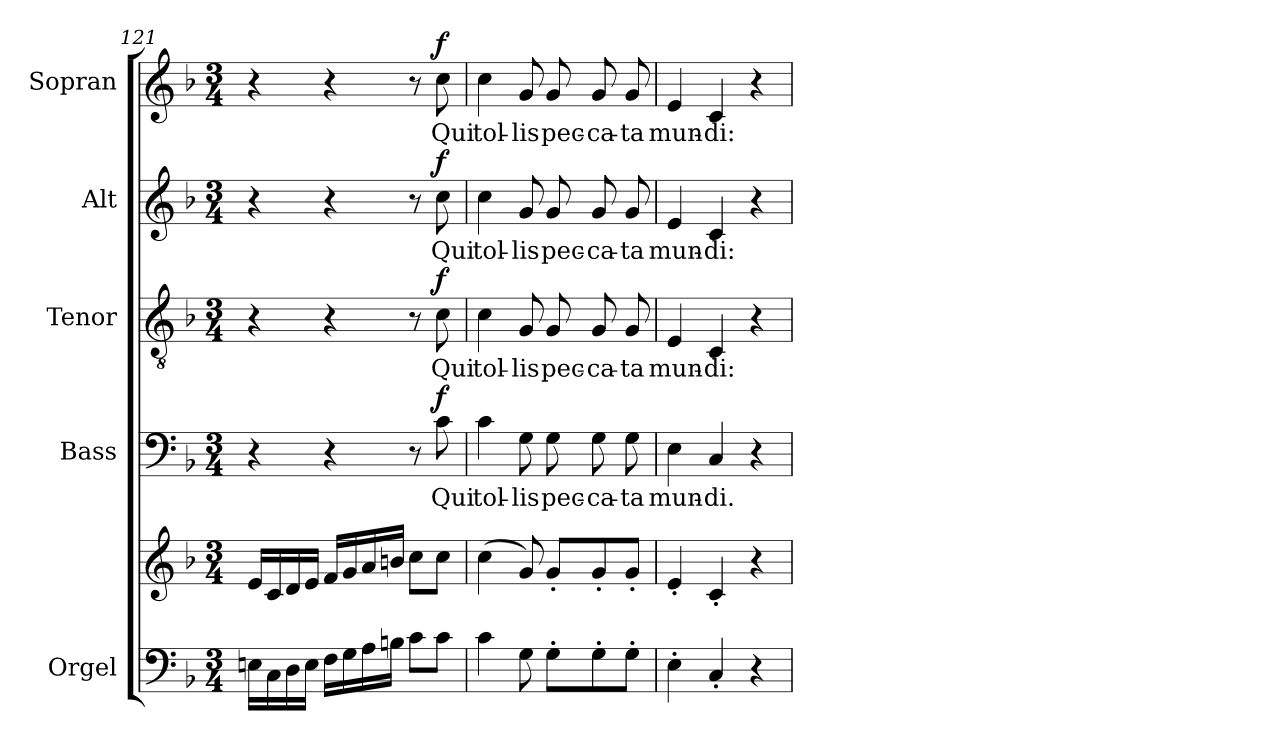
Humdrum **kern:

**kern	**kern	**kern	**text	**dynam	**kern	**text	**dynam	**kern	**text	**dynam	**kern	**text	**dynam
*part5	*part5	*part4	*part4	*part4	*part3	*part3	*part3	*part2	*part2	*part2	*part1	*part1	*part1
*staff6	*staff5	*staff4	*staff4	*staff4	*staff3	*staff3	*staff3	*staff2	*staff2	*staff2	*staff1	*staff1	*staff1
*I"Orgel	*	*I"Bass	*	*	*I"Tenor	*	*	*I"Alt	*	*	*I"Sopran	*	*
*I'Org.	*	*I'B.	*	*	*I'T.	*	*	*I'A.	*	*	*I'S.	*	*
*clefF4	*clefG2	*clefF4	*	*	*clefGv2	*	*	*clefG2	*	*	*clefG2	*	*
*k[b-]	*k[b-]	*k[b-]	*	*	*k[b-]	*	*	*k[b-]	*	*	*k[b-]	*	*
*F:	*F:	*F:	*	*	*F:	*	*	*F:	*	*	*F:	*	*
*M3/4	*M3/4	*M3/4	*	*	*M3/4	*	*	*M3/4	*	*	*M3/4	*	*
=121	=121	=121	=121	=121	=121	=121	=121	=121	=121	=121	=121	=121	=121
16En\LL	16e/LL	4r	.	.	4r	.	.	4r	.	.	4r	.	.
16C\	16c/	.	.	.	.	.	.	.	.	.	.	.	.
16D\	16d/	.	.	.	.	.	.	.	.	.	.	.	.
16E\JJ	16e/JJ	.	.	.	.	.	.	.	.	.	.	.	.
16F\LL	16f/LL	4r	.	.	4r	.	.	4r	.	.	4r	.	.
16G\	16g/	.	.	.	.	.	.	.	.	.	.	.	.
16A\	16a/	.	.	.	.	.	.	.	.	.	.	.	.
16Bn\JJ	16bn/JJ	.	.	.	.	.	.	.	.	.	.	.	.
8c\L	8cc\L	8r	.	.	8r	.	.	8r	.	.	8r	.	.
!	!	!	!LO:LY:b	!LO:DY:a	!	!LO:LY:b	!LO:DY:a	!	!LO:LY:b	!LO:DY:a	!	!LO:LY:b	!LO:DY:a
8c\J	8cc\J	8c\	Qui	f	8c\	Qui	f	8cc\	Qui	f	8cc\	Qui	f
=122	=122	=122	=122	=122	=122	=122	=122	=122	=122	=122	=122	=122	=122
!	!	!	!LO:LY:b	!	!	!LO:LY:b	!	!	!LO:LY:b	!	!	!LO:LY:b	!
4c\	(>4cc\	4c\	tol-	.	4c\	tol-	.	4cc\	tol-	.	4cc\	tol-	.
!	!	!	!LO:LY:b	!	!	!LO:LY:b	!	!	!LO:LY:b	!	!	!LO:LY:b	!
8G\	8g/)	8G\	-lis	.	8G/	-lis	.	8g/	-lis	.	8g/	-lis	.
!	!	!	!LO:LY:b	!	!	!LO:LY:b	!	!	!LO:LY:b	!	!	!LO:LY:b	!
8G'>\L	8g'</L	8G\	pec-	.	8G/	pec-	.	8g/	pec-	.	8g/	pec-	.
!	!	!	!LO:LY:b	!	!	!LO:LY:b	!	!	!LO:LY:b	!	!	!LO:LY:b	!
8G'>\	8g'</	8G\	-ca-	.	8G/	-ca-	.	8g/	-ca-	.	8g/	-ca-	.
!	!	!	!LO:LY:b	!	!	!LO:LY:b	!	!	!LO:LY:b	!	!	!LO:LY:b	!
8G'>\J	8g'</J	8G\	-ta	.	8G/	-ta	.	8g/	-ta	.	8g/	-ta	.
=123	=123	=123	=123	=123	=123	=123	=123	=123	=123	=123	=123	=123	=123
!	!	!	!LO:LY:b	!	!	!LO:LY:b	!	!	!LO:LY:b	!	!	!LO:LY:b	!
4E'>\	4e'</	4E\	mun-	.	4E/	mun-	.	4e/	mun-	.	4e/	mun-	.
!	!	!	!LO:LY:b	!	!	!LO:LY:b	!	!	!LO:LY:b	!	!	!LO:LY:b	!
4C'</	4c'</	4C/	-di.	.	4C/	-di:	.	4c/	-di:	.	4c/	-di:	.
4r	4r	4r	.	.	4r	.	.	4r	.	.	4r	.	.
=	=	=	=	=	=	=	=	=	=	=	=	=	=
*-	*-	*-	*-	*-	*-	*-	*-	*-	*-	*-	*-	*-	*-
